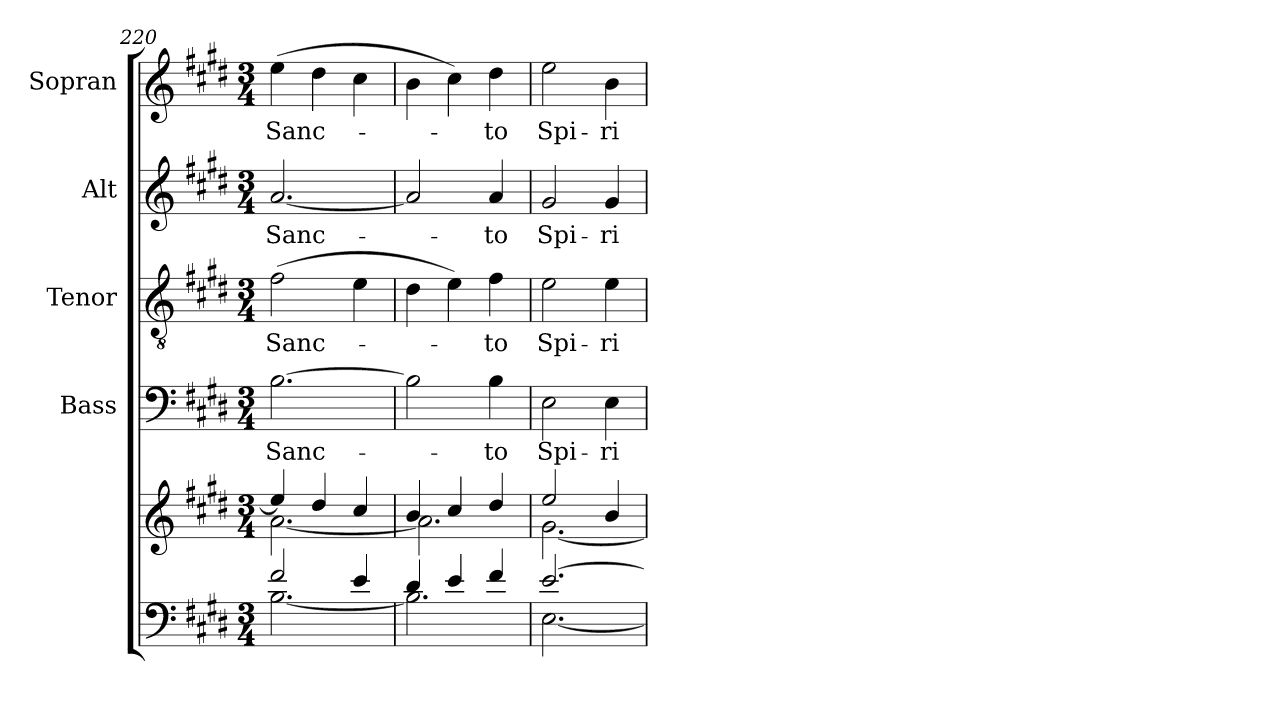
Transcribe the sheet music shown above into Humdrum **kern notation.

**kern	**kern	**kern	**text	**kern	**text	**kern	**text	**kern	**text
*part5	*part5	*part4	*part4	*part3	*part3	*part2	*part2	*part1	*part1
*staff6	*staff5	*staff4	*staff4	*staff3	*staff3	*staff2	*staff2	*staff1	*staff1
*	*	*I"Bass	*	*I"Tenor	*	*I"Alt	*	*I"Sopran	*
*	*	*I'B.	*	*I'T.	*	*I'A.	*	*I'S.	*
*clefF4	*clefG2	*clefF4	*	*clefGv2	*	*clefG2	*	*clefG2	*
*k[f#c#g#d#]	*k[f#c#g#d#]	*k[f#c#g#d#]	*	*k[f#c#g#d#]	*	*k[f#c#g#d#]	*	*k[f#c#g#d#]	*
*E:	*E:	*E:	*	*E:	*	*E:	*	*E:	*
*M3/4	*M3/4	*M3/4	*	*M3/4	*	*M3/4	*	*M3/4	*
=220	=220	=220	=220	=220	=220	=220	=220	=220	=220
*^	*^	*	*	*	*	*	*	*	*
!	!	!	!	!	!LO:LY:b	!	!LO:LY:b	!	!LO:LY:b	!	!LO:LY:b
2f#/	[<2.B\	4ee/]	[<2.a\	[2.B\	Sanc-	(>2f#\	Sanc-	[2.a/	Sanc-	(>4ee\	Sanc-
.	.	4dd#/	.	.	.	.	.	.	.	4dd#\	.
4e/	.	4cc#/	.	.	.	4e\	.	.	.	4cc#\	.
=221	=221	=221	=221	=221	=221	=221	=221	=221	=221	=221	=221
4d#/	2.B\]	4b/	2.a\]	2B\]	.	4d#\	.	2a/]	.	4b\	.
4e/	.	4cc#/	.	.	.	4e\)	.	.	.	4cc#\)	.
!	!	!	!	!	!LO:LY:b	!	!LO:LY:b	!	!LO:LY:b	!	!LO:LY:b
4f#/	.	4dd#/	.	4B\	-to	4f#\	-to	4a/	-to	4dd#\	-to
=222	=222	=222	=222	=222	=222	=222	=222	=222	=222	=222	=222
!	!	!	!	!	!LO:LY:b	!	!LO:LY:b	!	!LO:LY:b	!	!LO:LY:b
[>2.e/	[<2.E\	2ee/	[<2.g#\	2E\	Spi-	2e\	Spi-	2g#/	Spi-	2ee\	Spi-
!	!	!	!	!	!LO:LY:b	!	!LO:LY:b	!	!LO:LY:b	!	!LO:LY:b
.	.	4b/	.	4E\	-ri-	4e\	-ri-	4g#/	-ri-	4b\	-ri-
*v	*v	*	*	*	*	*	*	*	*	*	*
*	*v	*v	*	*	*	*	*	*	*	*
=	=	=	=	=	=	=	=	=	=
*-	*-	*-	*-	*-	*-	*-	*-	*-	*-
